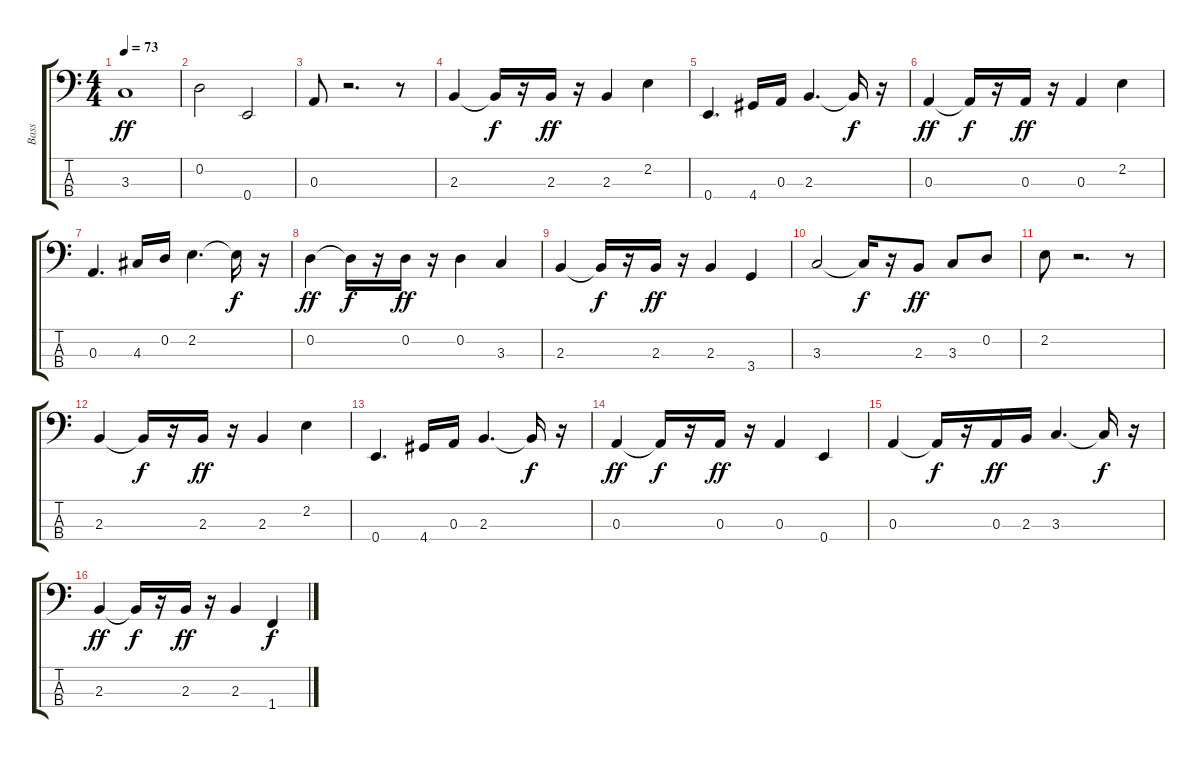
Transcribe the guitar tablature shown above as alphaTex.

\track ("Bass" "Bass") {instrument electricbassfinger}
\staff {score tabs}
\tuning (G2 D2 A1 E1) {hide}
\ts (4 4)
\tempo 73
\clef f4
\ks c
3.3.1{dy ff} |
0.2.2 0.4.2 |
0.3.8 r.2{d} r.8 |
2.3.4 2.3{t}.16{dy f} r.16 2.3.16{dy ff} r.16 2.3.4 2.2.4 |
0.4.4{d} 4.4.16 0.3.16 2.3.4{d} 2.3{t}.16{dy f} r.16 |
0.3.4{dy ff} 0.3{t}.16{dy f} r.16 0.3.16{dy ff} r.16 0.3.4 2.2.4 |
0.3.4{d} 4.3.16 0.2.16 2.2.4{d} 2.2{t}.16{dy f} r.16 |
0.2.4{dy ff} 0.2{t}.16{dy f} r.16 0.2.16{dy ff} r.16 0.2.4 3.3.4 |
2.3.4 2.3{t}.16{dy f} r.16 2.3.16{dy ff} r.16 2.3.4 3.4.4 |
3.3.2 3.3{t}.16{dy f} r.16 2.3.8{dy ff} 3.3.8 0.2.8 |
2.2.8 r.2{d} r.8 |
2.3.4 2.3{t}.16{dy f} r.16 2.3.16{dy ff} r.16 2.3.4 2.2.4 |
0.4.4{d} 4.4.16 0.3.16 2.3.4{d} 2.3{t}.16{dy f} r.16 |
0.3.4{dy ff} 0.3{t}.16{dy f} r.16 0.3.16{dy ff} r.16 0.3.4 0.4.4 |
0.3.4 0.3{t}.16{dy f} r.16 0.3.16{dy ff} 2.3.16 3.3.4{d} 3.3{t}.16{dy f} r.16 |
2.3.4{dy ff} 2.3{t}.16{dy f} r.16 2.3.16{dy ff} r.16 2.3.4 1.4.4{dy f}
